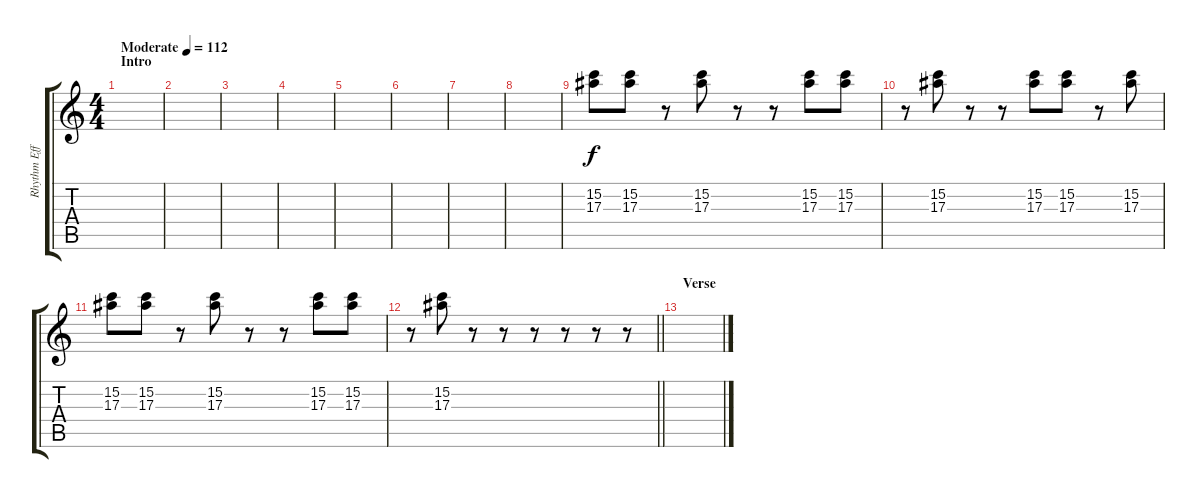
\track ("Rhythm Effects 2 [Donegan]" "Rhythm Eff") {instrument distortionguitar}
\staff {score tabs}
\tuning (D4 A3 F3 C3 G2 C2) {hide}
\ts (4 4)
\section ("" "Intro")
\tempo (112 "Moderate")
\clef g2
\ks c
|
|
|
|
|
|
|
|
(15.2 17.3).8 (15.2 17.3).8 r.8 (15.2 17.3).8 r.8 r.8 (15.2 17.3).8 (15.2 17.3).8 |
r.8 (15.2 17.3).8 r.8 r.8 (15.2 17.3).8 (15.2 17.3).8 r.8 (15.2 17.3).8 |
(15.2 17.3).8 (15.2 17.3).8 r.8 (15.2 17.3).8 r.8 r.8 (15.2 17.3).8 (15.2 17.3).8 |
\barLineRight lightlight
r.8 (15.2 17.3).8 r.8 r.8 r.8 r.8 r.8 r.8 |
\section ("" "Verse")
